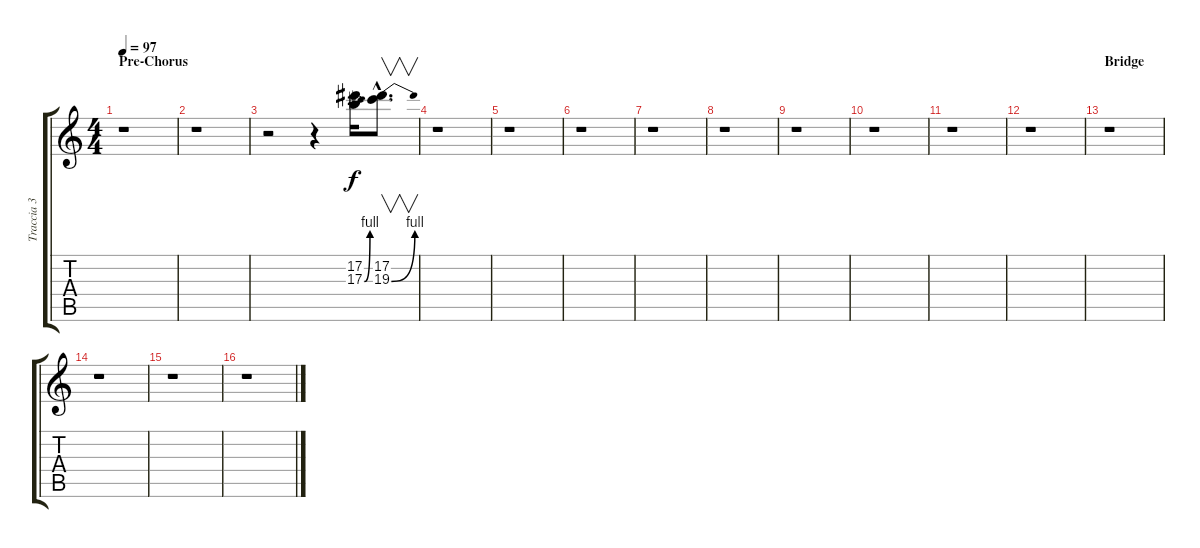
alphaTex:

\track ("Traccia 3" "Traccia 3") {instrument distortionguitar}
\staff {score tabs}
\tuning (Eb4 Bb3 Gb3 Db3 Ab2 Eb2) {hide}
\ts (4 4)
\section ("" "Pre-Chorus")
\tempo 97
\clef g2
\ks c
r.1{dy f} |
r.1 |
r.2 r.4 (17.2 17.3{be (bend 0 0 60 4)}).16 (17.2{hac} 19.3{be (bend 0 0 60 4) hac}).8{v d} |
r.1 |
r.1 |
r.1 |
r.1 |
r.1 |
r.1 |
r.1 |
r.1 |
r.1 |
\section ("" "Bridge")
r.1 |
r.1 |
r.1 |
r.1
